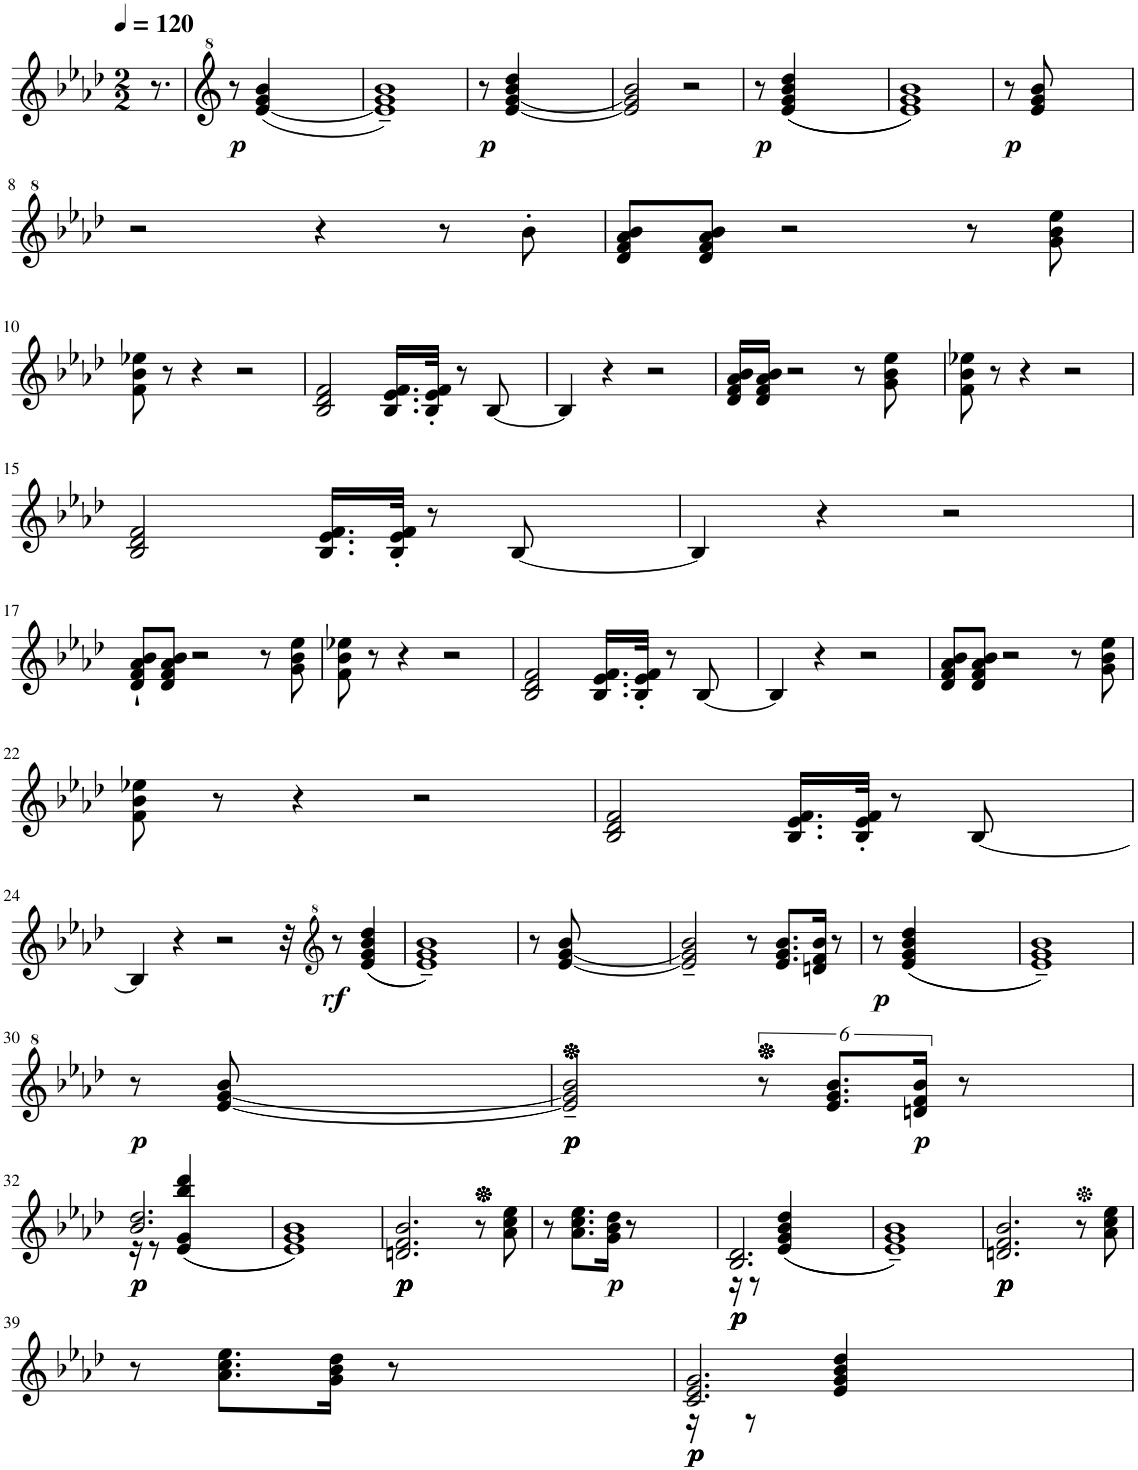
**kern	**dynam
*part1	*part1
*staff1	*staff1
*clefG2	*
*k[b-e-a-d-]	*
*M2/2	*
*MM120	*
=	=
8.r	.
=1	=1
!	!LO:DY:b
8r	p
(<[<4ee-/ 4gg/ 4bb-/	.
2ryy	.
8ryy	.
=2	=2
1ee-]~ 1gg~ 1bb-~)	.
=3	=3
!	!LO:DY:b
8r	p
[<4ee-/ [<4gg/ 4bb-/ 4ddd-/	.
2ryy	.
8ryy	.
=4	=4
2ee-/] 2gg/] 2bb-/	.
2r	.
=5	=5
!	!LO:DY:b
8r	p
(<(<4ee-/ 4gg/ 4bb-/ 4ddd-/	.
2ryy	.
8ryy	.
=6	=6
1ee- 1gg 1bb-))	.
=7	=7
!	!LO:DY:b
8r	p
8ee-/ 8gg/ 8bb-/	.
2.ryy	.
!!LO:LB:g=z
=8	=8
2r	.
4r	.
8r	.
8bb-'\	.
=9	=9
8dd-/ 8ff/ 8aa-/ 8bb-/L	.
8dd-/ 8ff/ 8aa-/ 8bb-/J	.
2r	.
8r	.
8gg\ 8bb-\ 8eee-\	.
!!LO:LB:g=z
=10	=10
8f\ 8b-\ 8ee-X\	.
8r	.
4r	.
2r	.
=11	=11
2B-/ 2d-/ 2f/	.
16.B-/ 16.e-/ 16.f/LL	.
32B-/' 32e-/' 32f/'JJk	.
8r	.
[<8B-/	.
8ryy	.
=12	=12
4B-/]	.
4r	.
2r	.
=13	=13
16d-/ 16f/ 16a-/ 16b-/LL	.
16d-/ 16f/ 16a-/ 16b-/JJ	.
2r	.
8r	.
8g\ 8b-\ 8ee-\	.
8ryy	.
=14	=14
8f\ 8b-\ 8ee-X\	.
8r	.
4r	.
2r	.
!!LO:LB:g=z
=15	=15
2B-/ 2d-/ 2f/	.
16.B-/ 16.e-/ 16.f/LL	.
32B-/' 32e-/' 32f/'JJk	.
8r	.
[<8B-/	.
8ryy	.
=16	=16
4B-/]	.
4r	.
2r	.
!!LO:LB:g=z
=17	=17
8d-/` 8f/` 8a-/` 8b-/`L	.
8d-/ 8f/ 8a-/ 8b-/J	.
2r	.
8r	.
8g\ 8b-\ 8ee-\	.
=18	=18
8f\ 8b-\ 8ee-X\	.
8r	.
4r	.
2r	.
=19	=19
2B-/ 2d-/ 2f/	.
16.B-/ 16.e-/ 16.f/LL	.
32B-/' 32e-/' 32f/'JJk	.
8r	.
[<8B-/	.
8ryy	.
=20	=20
4B-/]	.
4r	.
2r	.
=21	=21
8d-/ 8f/ 8a-/ 8b-/L	.
8d-/ 8f/ 8a-/ 8b-/J	.
2r	.
8r	.
8g\ 8b-\ 8ee-\	.
!!LO:LB:g=z
=22	=22
8f\ 8b-\ 8ee-X\	.
8r	.
4r	.
2r	.
=23	=23
2B-/ 2d-/ 2f/	.
16.B-/ 16.e-/ 16.f/LL	.
32B-/' 32e-/' 32f/'JJk	.
8r	.
[<8B-/	.
8ryy	.
!!LO:LB:g=z
=24	=24
4B-/]	.
4r	.
2r	.
32r	.
*clefG^2	*
!	!LO:DY:b
8r	rf
(<(<4ee-/ 4gg/ 4bb-/ 4ddd-/	.
=25	=25
1ee-~ 1gg~ 1bb-~))	.
=26	=26
8r	.
[<8ee-/ [<8gg/ 8bb-/	.
2.ryy	.
=27	=27
2ee-/]~ 2gg/]~ 2bb-/~	.
8r	.
8.ee-/ 8.gg/ 8.bb-/L	.
16ddn/ 16ff/ 16bb-/Jk	.
8r	.
=28	=28
!	!LO:DY:b
8r	p
(<(<4ee-/ 4gg/ 4bb-/ 4ddd-/	.
2ryy	.
8ryy	.
=29	=29
1ee-~ 1gg~ 1bb-~))	.
!!LO:LB:g=z
=30	=30
!	!LO:DY:b
8r	p
[<8ee-/ [<8gg/ 8bb-/	.
2.ryy	.
=31	=31
!	!LO:DY:b
!	!LO:DY:n=1:b
!	!LO:DY:n=2:b
2ee-/]~ 2gg/]~ 2bb-/~	p p p
12r	.
12.ee-/ 12.gg/ 12.bb-/L	.
!	!LO:DY:n=3:b
24ddn/ 24ff/ 24bb-/Jk	p
8r	.
8ryy	.
!!LO:LB:g=z
=32	=32
*^	*
!	!	!LO:DY:b
!	!	!LO:DY:n=1:b
2.b-/ 2.dd-/	16r	p p
.	8r	.
.	(<(<4e-/ 4g/ 4bb-/ 4ddd-/	.
.	2ryy	.
4ryy	.	.
.	16ryy	.
*v	*v	*
=33	=33
1e- 1g 1b-))	.
=34	=34
!	!LO:DY:b
!	!LO:DY:n=1:b
!	!LO:DY:n=2:b
!	!LO:DY:n=3:b
!	!LO:DY:n=4:b
2.dn/ 2.f/ 2.b-/	p p p p p
8r	.
8a-\ 8cc\ 8ee-\	.
=35	=35
8r	.
8.a-\ 8.cc\ 8.ee-\L	.
!	!LO:DY:b
16g\ 16b-\ 16dd-\Jk	p
8r	.
2ryy	.
=36	=36
*^	*
!	!	!LO:DY:b
!	!	!LO:DY:n=1:b
!	!	!LO:DY:n=2:b
2.B-/ 2.d-/	16r	p p p
.	8r	.
.	(<(<4e-/ 4g/ 4b-/ 4dd-/	.
.	2ryy	.
4ryy	.	.
.	16ryy	.
*v	*v	*
=37	=37
1e-~ 1g~ 1b-~))	.
=38	=38
!	!LO:DY:b
!	!LO:DY:n=1:b
!	!LO:DY:n=2:b
!	!LO:DY:n=3:b
2.dn/ 2.f/ 2.b-/	p p p p
8r	.
8a-\ 8cc\ 8ee-\	.
!!LO:LB:g=z
=39	=39
8r	.
8.a-\ 8.cc\ 8.ee-\L	.
16g\ 16b-\ 16dd-\Jk	.
8r	.
2ryy	.
=40	=40
*^	*
!	!	!LO:DY:b
!	!	!LO:DY:n=1:b
!	!	!LO:DY:n=2:b
2.c/ 2.e-/ 2.g/	16r	p p p
.	8r	.
.	4e-/ 4g/ 4b-/ 4dd-/	.
.	2ryy	.
4ryy	.	.
.	16ryy	.
*v	*v	*
=	=
*-	*-
